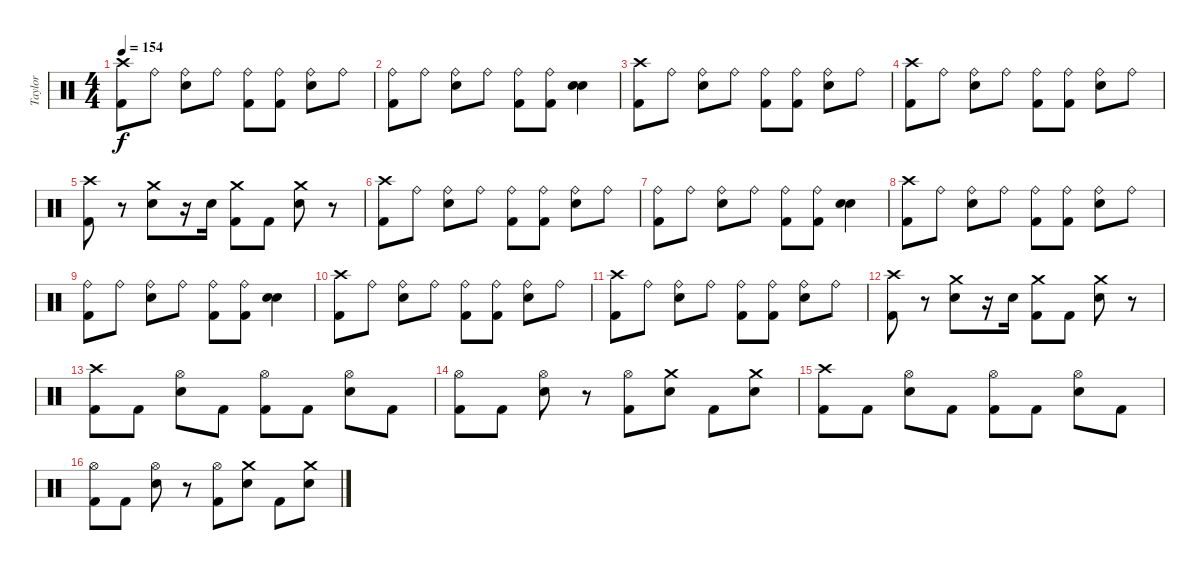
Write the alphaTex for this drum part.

\track ("Taylor" "Taylor") {instrument percussion}
\staff {score}
\articulation defaults
\ts (4 4)
\tempo 154
\clef neutral
\ks c
("Crash high (hit)" "Kick (hit) 2").8{dy f} "Ride (bell)".8 ("Ride (bell)" "Snare (hit) 2").8 "Ride (bell)".8 ("Ride (bell)" "Kick (hit) 2").8 ("Ride (bell)" "Kick (hit) 2").8 ("Ride (bell)" "Snare (hit) 2").8 "Ride (bell)".8 |
("Ride (bell)" "Kick (hit) 2").8 "Ride (bell)".8 ("Ride (bell)" "Snare (hit) 2").8 "Ride (bell)".8 ("Ride (bell)" "Kick (hit) 2").8 ("Ride (bell)" "Kick (hit) 2").8 ("Snare (hit) 2" "Snare (hit) 2").4 |
("Crash high (hit)" "Kick (hit) 2").8 "Ride (bell)".8 ("Ride (bell)" "Snare (hit) 2").8 "Ride (bell)".8 ("Ride (bell)" "Kick (hit) 2").8 ("Ride (bell)" "Kick (hit) 2").8 ("Ride (bell)" "Snare (hit) 2").8 "Ride (bell)".8 |
("Crash high (hit)" "Kick (hit) 2").8 "Ride (bell)".8 ("Ride (bell)" "Snare (hit) 2").8 "Ride (bell)".8 ("Ride (bell)" "Kick (hit) 2").8 ("Ride (bell)" "Kick (hit) 2").8 ("Ride (bell)" "Snare (hit) 2").8 "Ride (bell)".8 |
("Crash high (hit)" "Kick (hit) 2").8 r.8 ("Crash medium (hit)" "Snare (hit) 2").8 r.16 "Snare (hit) 2".16 ("Crash medium (hit)" "Kick (hit) 2").8 "Kick (hit) 2".8 ("Crash medium (hit)" "Snare (hit) 2").8 r.8 |
("Crash high (hit)" "Kick (hit) 2").8 "Ride (bell)".8 ("Ride (bell)" "Snare (hit) 2").8 "Ride (bell)".8 ("Ride (bell)" "Kick (hit) 2").8 ("Ride (bell)" "Kick (hit) 2").8 ("Ride (bell)" "Snare (hit) 2").8 "Ride (bell)".8 |
("Ride (bell)" "Kick (hit) 2").8 "Ride (bell)".8 ("Ride (bell)" "Snare (hit) 2").8 "Ride (bell)".8 ("Ride (bell)" "Kick (hit) 2").8 ("Ride (bell)" "Kick (hit) 2").8 ("Snare (hit) 2" "Snare (hit) 2").4 |
("Crash high (hit)" "Kick (hit) 2").8 "Ride (bell)".8 ("Ride (bell)" "Snare (hit) 2").8 "Ride (bell)".8 ("Ride (bell)" "Kick (hit) 2").8 ("Ride (bell)" "Kick (hit) 2").8 ("Ride (bell)" "Snare (hit) 2").8 "Ride (bell)".8 |
("Ride (bell)" "Kick (hit) 2").8 "Ride (bell)".8 ("Ride (bell)" "Snare (hit) 2").8 "Ride (bell)".8 ("Ride (bell)" "Kick (hit) 2").8 ("Ride (bell)" "Kick (hit) 2").8 ("Snare (hit) 2" "Snare (hit) 2").4 |
("Crash high (hit)" "Kick (hit) 2").8 "Ride (bell)".8 ("Ride (bell)" "Snare (hit) 2").8 "Ride (bell)".8 ("Ride (bell)" "Kick (hit) 2").8 ("Ride (bell)" "Kick (hit) 2").8 ("Ride (bell)" "Snare (hit) 2").8 "Ride (bell)".8 |
("Crash high (hit)" "Kick (hit) 2").8 "Ride (bell)".8 ("Ride (bell)" "Snare (hit) 2").8 "Ride (bell)".8 ("Ride (bell)" "Kick (hit) 2").8 ("Ride (bell)" "Kick (hit) 2").8 ("Ride (bell)" "Snare (hit) 2").8 "Ride (bell)".8 |
("Crash high (hit)" "Kick (hit) 2").8 r.8 ("Crash medium (hit)" "Snare (hit) 2").8 r.16 "Snare (hit) 2".16 ("Crash medium (hit)" "Kick (hit) 2").8 "Kick (hit) 2".8 ("Crash medium (hit)" "Snare (hit) 2").8 r.8 |
("Crash high (hit)" "Kick (hit) 2").8 "Kick (hit) 2".8 ("Hi-Hat (open)" "Snare (hit) 2").8 "Kick (hit) 2".8 ("Hi-Hat (open)" "Kick (hit) 2").8 "Kick (hit) 2".8 ("Hi-Hat (open)" "Snare (hit) 2").8 "Kick (hit) 2".8 |
("Hi-Hat (open)" "Kick (hit) 2").8 "Kick (hit) 2".8 ("Hi-Hat (open)" "Snare (hit) 2").8 r.8 ("Hi-Hat (open)" "Kick (hit) 2").8 ("Crash medium (hit)" "Snare (hit) 2").8 "Kick (hit) 2".8 ("Crash medium (hit)" "Snare (hit) 2").8 |
("Crash high (hit)" "Kick (hit) 2").8 "Kick (hit) 2".8 ("Hi-Hat (open)" "Snare (hit) 2").8 "Kick (hit) 2".8 ("Hi-Hat (open)" "Kick (hit) 2").8 "Kick (hit) 2".8 ("Hi-Hat (open)" "Snare (hit) 2").8 "Kick (hit) 2".8 |
("Hi-Hat (open)" "Kick (hit) 2").8 "Kick (hit) 2".8 ("Hi-Hat (open)" "Snare (hit) 2").8 r.8 ("Hi-Hat (open)" "Kick (hit) 2").8 ("Crash medium (hit)" "Snare (hit) 2").8 "Kick (hit) 2".8 ("Crash medium (hit)" "Snare (hit) 2").8
